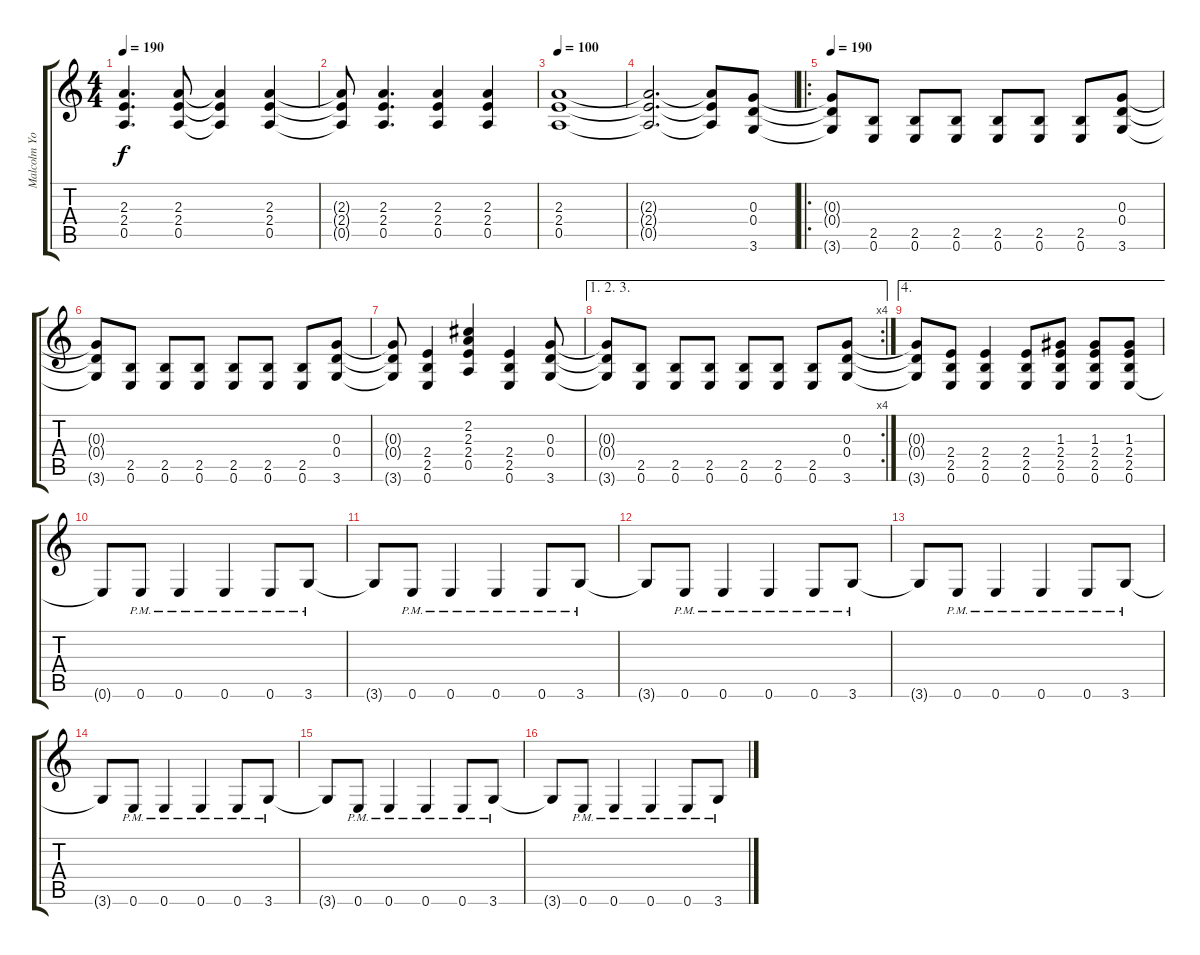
\track ("Malcolm Young (Rhythm Guitar)" "Malcolm Yo") {instrument overdrivenguitar}
\staff {score tabs}
\tuning (E4 B3 G3 D3 A2 E2) {hide}
\ts (4 4)
\tempo 190
\clef g2
\ks c
(2.3 2.4 0.5).4{d dy f} (2.3 2.4 0.5).8 (2.3{t} 2.4{t} 0.5{t}).4 (2.3 2.4 0.5).4 |
(2.3{t} 2.4{t} 0.5{t}).8 (2.3 2.4 0.5).4{d} (2.3 2.4 0.5).4 (2.3 2.4 0.5).4 |
\tempo 100
(2.3 2.4 0.5).1 |
(2.3{t} 2.4{t} 0.5{t}).2{d} (2.3{t} 2.4{t} 0.5{t}).8 (0.3 0.4 3.6).8 |
\ro
\tempo 190
(0.3{t} 0.4{t} 3.6{t}).8 (2.5 0.6).8 (2.5 0.6).8 (2.5 0.6).8 (2.5 0.6).8 (2.5 0.6).8 (2.5 0.6).8 (0.3 0.4 3.6).8 |
(0.3{t} 0.4{t} 3.6{t}).8 (2.5 0.6).8 (2.5 0.6).8 (2.5 0.6).8 (2.5 0.6).8 (2.5 0.6).8 (2.5 0.6).8 (0.3 0.4 3.6).8 |
(0.3{t} 0.4{t} 3.6{t}).8 (2.4 2.5 0.6).4 (2.2 2.3 2.4 0.5).4 (2.4 2.5 0.6).4 (0.3 0.4 3.6).8 |
\ae (1 2 3)
\rc 4
(0.3{t} 0.4{t} 3.6{t}).8 (2.5 0.6).8 (2.5 0.6).8 (2.5 0.6).8 (2.5 0.6).8 (2.5 0.6).8 (2.5 0.6).8 (0.3 0.4 3.6).8 |
\ae 4
(0.3{t} 0.4{t} 3.6{t}).8 (2.4 2.5 0.6).8 (2.4 2.5 0.6).4 (2.4 2.5 0.6).8 (1.3 2.4 2.5 0.6).8 (1.3 2.4 2.5 0.6).8 (1.3 2.4 2.5 0.6).8 |
0.6{t}.8 0.6{pm}.8 0.6{pm}.4 0.6{pm}.4 0.6{pm}.8 3.6{pm}.8 |
3.6{t}.8 0.6{pm}.8 0.6{pm}.4 0.6{pm}.4 0.6{pm}.8 3.6{pm}.8 |
3.6{t}.8 0.6{pm}.8 0.6{pm}.4 0.6{pm}.4 0.6{pm}.8 3.6{pm}.8 |
3.6{t}.8 0.6{pm}.8 0.6{pm}.4 0.6{pm}.4 0.6{pm}.8 3.6{pm}.8 |
3.6{t}.8 0.6{pm}.8 0.6{pm}.4 0.6{pm}.4 0.6{pm}.8 3.6{pm}.8 |
3.6{t}.8 0.6{pm}.8 0.6{pm}.4 0.6{pm}.4 0.6{pm}.8 3.6{pm}.8 |
3.6{t}.8 0.6{pm}.8 0.6{pm}.4 0.6{pm}.4 0.6{pm}.8 3.6{pm}.8
